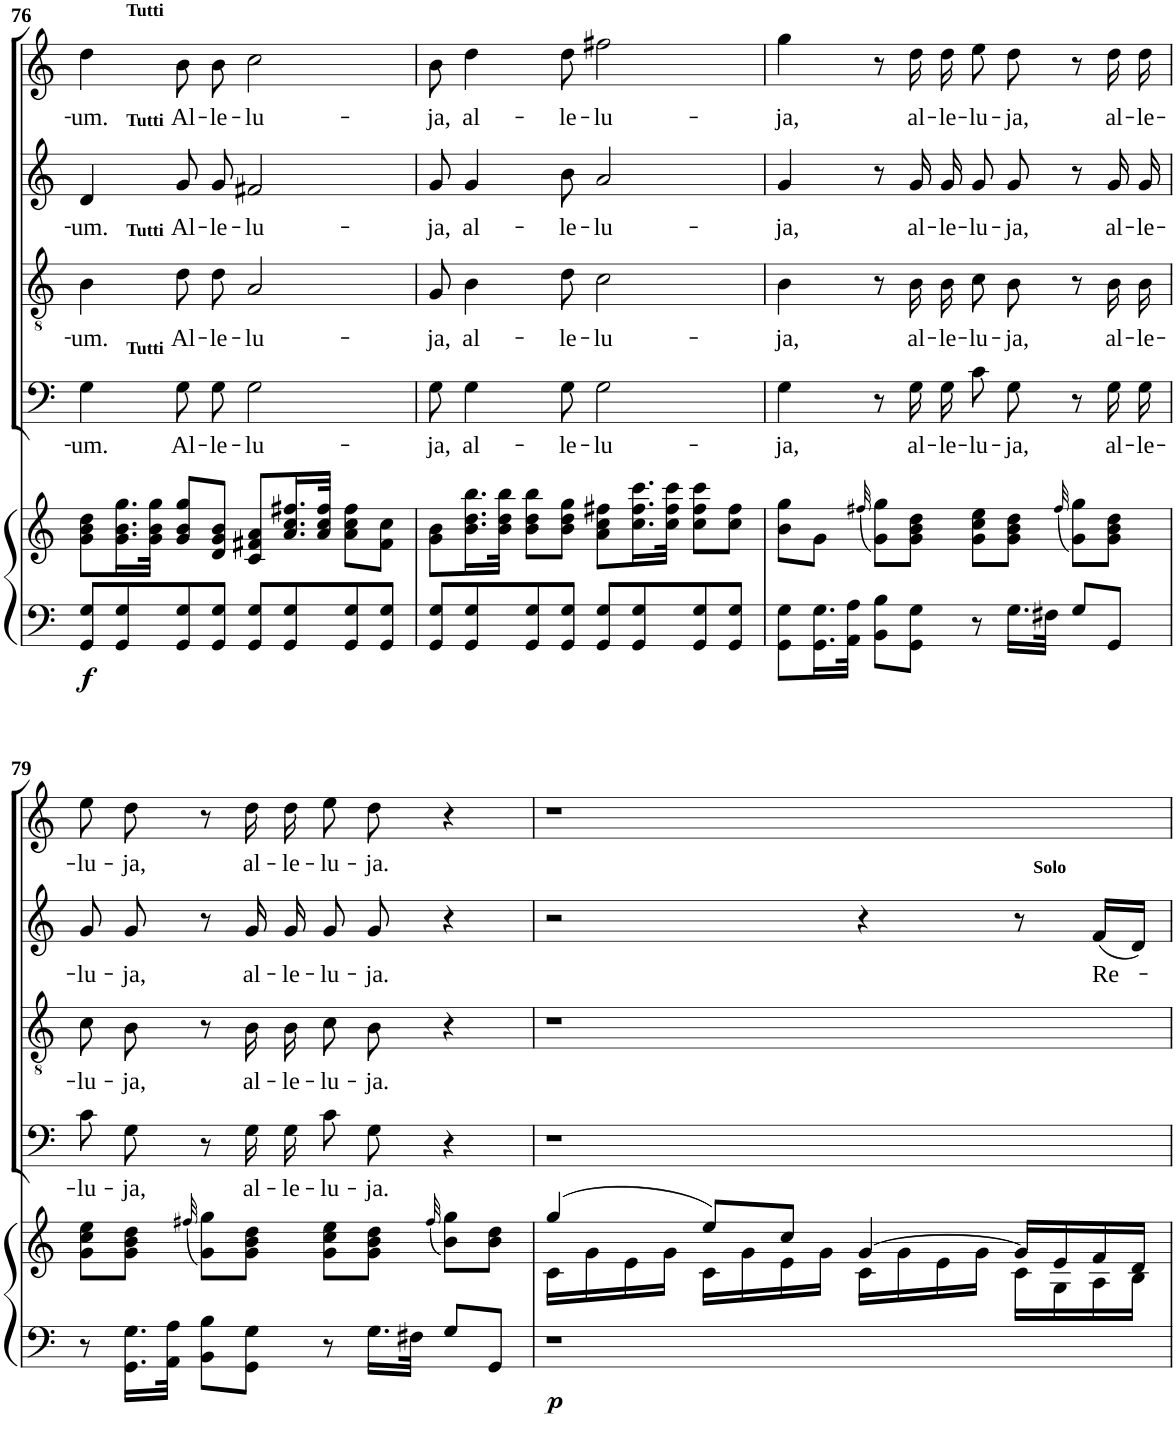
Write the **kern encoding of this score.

**kern	**kern	**dynam	**kern	**text	**kern	**text	**kern	**text	**kern	**text
*part5	*part5	*part5	*part4	*part4	*part3	*part3	*part2	*part2	*part1	*part1
*staff6	*staff5	*staff5/6	*staff4	*staff4	*staff3	*staff3	*staff2	*staff2	*staff1	*staff1
*I"Piano	*	*	*I"Bass	*	*I"Tenor	*	*I"Alto	*	*I"Soprano	*
*I'Pno	*	*	*	*	*	*	*	*	*	*
!!LO:PB:g=z
*clefF4	*clefG2	*	*clefF4	*	*clefGv2	*	*clefG2	*	*clefG2	*
*k[]	*k[]	*	*k[]	*	*k[]	*	*k[]	*	*k[]	*
*M4/4	*M4/4	*	*M4/4	*	*M4/4	*	*M4/4	*	*M4/4	*
*met(c)	*met(c)	*	*met(c)	*	*met(c)	*	*met(c)	*	*met(c)	*
=76	=76	=76	=76	=76	=76	=76	=76	=76	=76	=76
!	!	!LO:DY:b=2	!	!LO:LY:b	!	!LO:LY:b	!	!LO:LY:b	!	!LO:LY:b
*	*	*	*^	*	*^	*	*^	*	*^	*
8GG/ 8G/L	8g\ 8b\ 8dd\L	f	4G\	8ryy	­um.	4B\	8ryy	­um.	4d/	8ryy	­um.	4dd\	8ryy	­um.
8GG/ 8G/	16.g\ 16.b\ 16.gg\L	.	.	32ryy	.	.	32ryy	.	.	32ryy	.	.	32ryy	.
!	!	!	!	!	!	!	!	!	!	!	!	!	!LO:TX:a:B:t=Tutti	!
!	!	!	!	!	!	!	!	!	!	!LO:TX:a:B:t=Tutti	!	!	!	!
!	!	!	!	!	!	!	!LO:TX:a:B:t=Tutti	!	!	!	!	!	!	!
!	!	!	!	!LO:TX:a:B:t=Tutti	!	!	!	!	!	!	!	!	!	!
.	.	.	.	2ryy	.	.	2ryy	.	.	2ryy	.	.	2ryy	.
.	32g\ 32b\ 32gg\JJk	.	.	.	.	.	.	.	.	.	.	.	.	.
!	!	!	!	!	!LO:LY:b	!	!	!LO:LY:b	!	!	!LO:LY:b	!	!	!LO:LY:b
8GG/ 8G/	8g/ 8b/ 8gg/L	.	8G\L	.	Al-	8d\L	.	Al-	8g/	.	Al-	8b\L	.	Al-
!	!	!	!	!	!LO:LY:b	!	!	!LO:LY:b	!	!	!LO:LY:b	!	!	!LO:LY:b
8GG/ 8G/J	8d/ 8g/ 8b/J	.	8G\J	.	-le-	8d\J	.	-le-	8g/	.	-le-	8b\J	.	-le-
!	!	!	!	!	!LO:LY:b	!	!	!LO:LY:b	!	!	!LO:LY:b	!	!	!LO:LY:b
8GG/ 8G/L	8c/ 8f#X/ 8a/L	.	2G\	.	-lu-	2A/	.	-lu-	2f#X/	.	-lu-	2cc\	.	-lu-
8GG/ 8G/	16.a/ 16.cc/ 16.ff#X/L	.	.	.	.	.	.	.	.	.	.	.	.	.
.	.	.	.	4ryy	.	.	4ryy	.	.	4ryy	.	.	4ryy	.
.	32a/ 32cc/ 32ff#/JJk	.	.	.	.	.	.	.	.	.	.	.	.	.
8GG/ 8G/	8a\ 8cc\ 8ff#\L	.	.	.	.	.	.	.	.	.	.	.	.	.
8GG/ 8G/J	8f#\ 8cc\J	.	.	.	.	.	.	.	.	.	.	.	.	.
.	.	.	.	16.ryy	.	.	16.ryy	.	.	16.ryy	.	.	16.ryy	.
=77	=77	=77	=77	=77	=77	=77	=77	=77	=77	=77	=77	=77	=77	=77
!	!	!	!	!	!LO:LY:b	!	!	!LO:LY:b	!	!	!LO:LY:b	!	!	!LO:LY:b
*	*	*	*v	*v	*	*	*	*	*v	*v	*	*v	*v	*
*	*	*	*	*	*v	*v	*	*	*	*	*
8GG/ 8G/L	8g\ 8b\L	.	8G\	-ja,	8G/	-ja,	8g/	-ja,	8b\	-ja,
!	!	!	!	!LO:LY:b	!	!LO:LY:b	!	!LO:LY:b	!	!LO:LY:b
8GG/ 8G/	16.b\ 16.dd\ 16.bb\L	.	4G\	al-	4B\	al-	4g/	al-	4dd\	al-
.	32b\ 32dd\ 32bb\JJk	.	.	.	.	.	.	.	.	.
8GG/ 8G/	8b\ 8dd\ 8bb\L	.	.	.	.	.	.	.	.	.
!	!	!	!	!LO:LY:b	!	!LO:LY:b	!	!LO:LY:b	!	!LO:LY:b
8GG/ 8G/J	8b\ 8dd\ 8gg\J	.	8G\	-le-	8d\	-le-	8b\	-le-	8dd\	-le-
!	!	!	!	!LO:LY:b	!	!LO:LY:b	!	!LO:LY:b	!	!LO:LY:b
8GG/ 8G/L	8a\ 8cc\ 8ff#X\L	.	2G\	-lu-	2c\	-lu-	2a/	-lu-	2ff#X\	-lu-
8GG/ 8G/	16.cc\ 16.ff#\ 16.ccc\L	.	.	.	.	.	.	.	.	.
.	32cc\ 32ff#\ 32ccc\JJk	.	.	.	.	.	.	.	.	.
8GG/ 8G/	8cc\ 8ff#\ 8ccc\L	.	.	.	.	.	.	.	.	.
8GG/ 8G/J	8cc\ 8ff#\J	.	.	.	.	.	.	.	.	.
=78	=78	=78	=78	=78	=78	=78	=78	=78	=78	=78
!	!	!	!	!LO:LY:b	!	!LO:LY:b	!	!LO:LY:b	!	!LO:LY:b
8GG\ 8G\L	8b\ 8gg\L	.	4G\	-ja,	4B\	-ja,	4g/	-ja,	4gg\	-ja,
16.GG\ 16.G\L	8g\J	.	.	.	.	.	.	.	.	.
32AA\ 32A\JJk	.	.	.	.	.	.	.	.	.	.
.	(32qff#X/	.	.	.	.	.	.	.	.	.
8BB\ 8B\L	8g\ 8gg\L)	.	8r	.	8r	.	8r	.	8r	.
!	!	!	!	!LO:LY:b	!	!LO:LY:b	!	!LO:LY:b	!	!LO:LY:b
8GG\ 8G\J	8g\ 8b\ 8dd\J	.	16G\LL	al-	16B\LL	al-	16g/	al-	16dd\LL	al-
!	!	!	!	!LO:LY:b	!	!LO:LY:b	!	!LO:LY:b	!	!LO:LY:b
.	.	.	16G\JJ	-le-	16B\JJ	-le-	16g/	-le-	16dd\JJ	-le-
!	!	!	!	!LO:LY:b	!	!LO:LY:b	!	!LO:LY:b	!	!LO:LY:b
8r	8g\ 8cc\ 8ee\L	.	8c\L	-lu-	8c\L	-lu-	8g/	-lu-	8ee\L	-lu-
!	!	!	!	!LO:LY:b	!	!LO:LY:b	!	!LO:LY:b	!	!LO:LY:b
16.G\LL	8g\ 8b\ 8dd\J	.	8G\J	-ja,	8B\J	-ja,	8g/	-ja,	8dd\J	-ja,
32F#X\JJk	.	.	.	.	.	.	.	.	.	.
.	(32qff#/	.	.	.	.	.	.	.	.	.
8G/L	8g\ 8gg\L)	.	8r	.	8r	.	8r	.	8r	.
!	!	!	!	!LO:LY:b	!	!LO:LY:b	!	!LO:LY:b	!	!LO:LY:b
8GG/J	8g\ 8b\ 8dd\J	.	16G\LL	al-	16B\LL	al-	16g/	al-	16dd\LL	al-
!	!	!	!	!LO:LY:b	!	!LO:LY:b	!	!LO:LY:b	!	!LO:LY:b
.	.	.	16G\JJ	-le-	16B\JJ	-le-	16g/	-le-	16dd\JJ	-le-
!!LO:LB:g=z
=79	=79	=79	=79	=79	=79	=79	=79	=79	=79	=79
!	!	!	!	!LO:LY:b	!	!LO:LY:b	!	!LO:LY:b	!	!LO:LY:b
8r	8g\ 8cc\ 8ee\L	.	8c\L	­lu-	8c\L	­lu-	8g/	­lu-	8ee\L	­lu-
!	!	!	!	!LO:LY:b	!	!LO:LY:b	!	!LO:LY:b	!	!LO:LY:b
16.GG\ 16.G\LL	8g\ 8b\ 8dd\J	.	8G\J	-ja,	8B\J	-ja,	8g/	-ja,	8dd\J	-ja,
32AA\ 32A\JJk	.	.	.	.	.	.	.	.	.	.
.	(32qff#X/	.	.	.	.	.	.	.	.	.
8BB\ 8B\L	8g\ 8gg\L)	.	8r	.	8r	.	8r	.	8r	.
!	!	!	!	!LO:LY:b	!	!LO:LY:b	!	!LO:LY:b	!	!LO:LY:b
8GG\ 8G\J	8g\ 8b\ 8dd\J	.	16G\LL	al-	16B\LL	al-	16g/	al-	16dd\LL	al-
!	!	!	!	!LO:LY:b	!	!LO:LY:b	!	!LO:LY:b	!	!LO:LY:b
.	.	.	16G\JJ	-le-	16B\JJ	-le-	16g/	-le-	16dd\JJ	-le-
!	!	!	!	!LO:LY:b	!	!LO:LY:b	!	!LO:LY:b	!	!LO:LY:b
8r	8g\ 8cc\ 8ee\L	.	8c\L	-lu-	8c\L	-lu-	8g/	-lu-	8ee\L	-lu-
!	!	!	!	!LO:LY:b	!	!LO:LY:b	!	!LO:LY:b	!	!LO:LY:b
16.G\LL	8g\ 8b\ 8dd\J	.	8G\J	-ja.	8B\J	-ja.	8g/	-ja.	8dd\J	-ja.
32F#X\JJk	.	.	.	.	.	.	.	.	.	.
.	(32qff#/	.	.	.	.	.	.	.	.	.
8G/L	8b\ 8gg\L)	.	4r	.	4r	.	4r	.	4r	.
8GG/J	8b\ 8dd\J	.	.	.	.	.	.	.	.	.
=80	=80	=80	=80	=80	=80	=80	=80	=80	=80	=80
*	*^	*	*	*	*	*	*	*	*	*
!	!	!	!LO:DY:b=2	!	!	!	!	!	!	!	!
*	*	*	*	*	*	*	*	*^	*	*	*
1r	(4gg/	16c\LL	p	1r	.	1r	.	2r	2ryy	.	1r	.
.	.	16g\	.	.	.	.	.	.	.	.	.	.
.	.	16e\	.	.	.	.	.	.	.	.	.	.
.	.	16g\JJ	.	.	.	.	.	.	.	.	.	.
.	8ee/L)	16c\LL	.	.	.	.	.	.	.	.	.	.
.	.	16g\	.	.	.	.	.	.	.	.	.	.
.	8cc/J	16e\	.	.	.	.	.	.	.	.	.	.
.	.	16g\JJ	.	.	.	.	.	.	.	.	.	.
.	[>4g/	16c\LL	.	.	.	.	.	4r	4ryy	.	.	.
.	.	16g\	.	.	.	.	.	.	.	.	.	.
.	.	16e\	.	.	.	.	.	.	.	.	.	.
.	.	16g\JJ	.	.	.	.	.	.	.	.	.	.
.	16g/LL]	16c\LL	.	.	.	.	.	8r	32ryy	.	.	.
!	!	!	!	!	!	!	!	!	!LO:TX:a:B:t=Solo	!	!	!
.	.	.	.	.	.	.	.	.	8..ryy	.	.	.
.	16e/	16G\	.	.	.	.	.	.	.	.	.	.
!	!	!	!	!	!	!	!	!	!	!LO:LY:b	!	!
.	16f/	16A\	.	.	.	.	.	(16f/LL	.	Re-	.	.
.	16d/JJ	16B\JJ	.	.	.	.	.	16d/JJ)	.	.	.	.
*	*v	*v	*	*	*	*	*	*v	*v	*	*	*
=	=	=	=	=	=	=	=	=	=	=
*-	*-	*-	*-	*-	*-	*-	*-	*-	*-	*-
